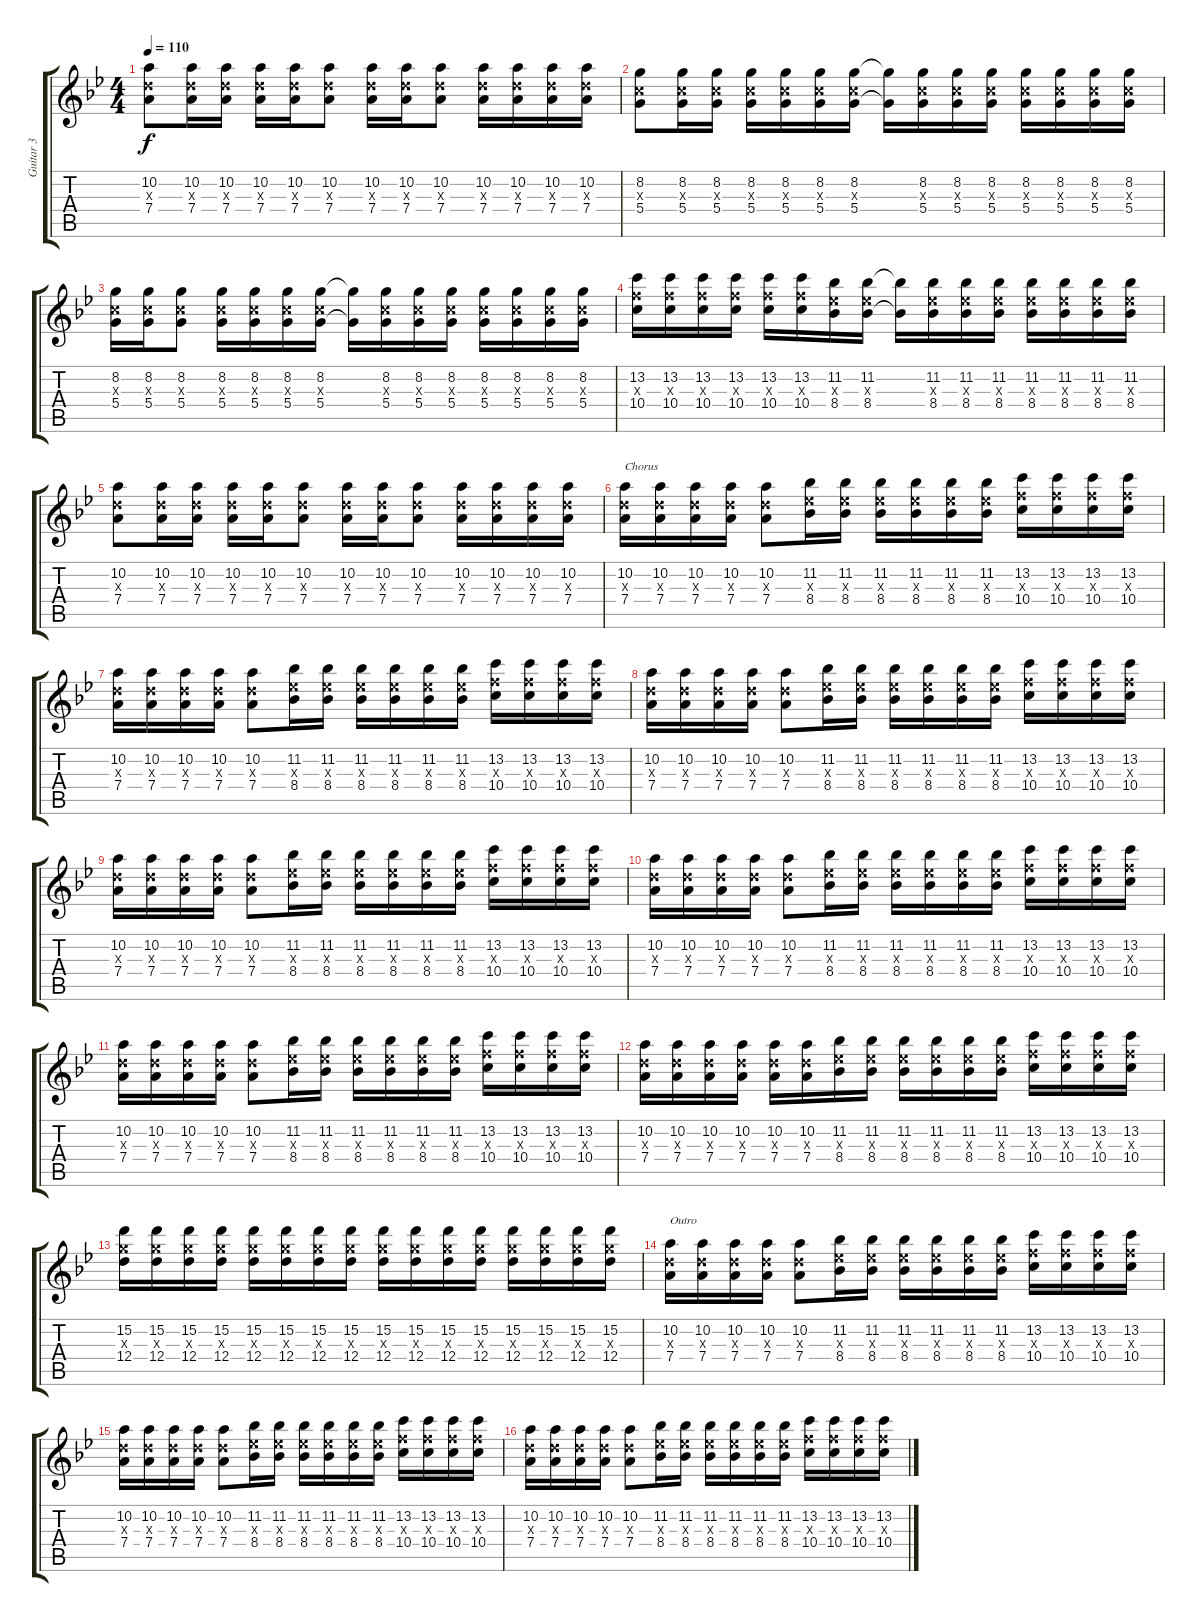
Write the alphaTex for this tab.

\track ("Guitar 3" "Guitar 3") {instrument distortionguitar}
\staff {score tabs}
\tuning (E4 B3 G3 D3 A2 E2) {hide}
\ts (4 4)
\tempo 110
\clef g2
\ks bb
(10.2 7.3{x} 7.4).8{dy f} (10.2 7.3{x} 7.4).16 (10.2 7.3{x} 7.4).16 (10.2 7.3{x} 7.4).16 (10.2 7.3{x} 7.4).16 (10.2 7.3{x} 7.4).8 (10.2 7.3{x} 7.4).16 (10.2 7.3{x} 7.4).16 (10.2 7.3{x} 7.4).8 (10.2 7.3{x} 7.4).16 (10.2 7.3{x} 7.4).16 (10.2 7.3{x} 7.4).16 (10.2 7.3{x} 7.4).16 |
(8.2 5.3{x} 5.4).8 (8.2 5.3{x} 5.4).16 (8.2 5.3{x} 5.4).16 (8.2 5.3{x} 5.4).16 (8.2 5.3{x} 5.4).16 (8.2 5.3{x} 5.4).16 (8.2 5.3{x} 5.4).16 (8.2{t} 5.4{t}).16 (8.2 5.3{x} 5.4).16 (8.2 5.3{x} 5.4).16 (8.2 5.3{x} 5.4).16 (8.2 5.3{x} 5.4).16 (8.2 5.3{x} 5.4).16 (8.2 5.3{x} 5.4).16 (8.2 5.3{x} 5.4).16 |
(8.2 5.3{x} 5.4).16 (8.2 5.3{x} 5.4).16 (8.2 5.3{x} 5.4).8 (8.2 5.3{x} 5.4).16 (8.2 5.3{x} 5.4).16 (8.2 5.3{x} 5.4).16 (8.2 5.3{x} 5.4).16 (8.2{t} 5.4{t}).16 (8.2 5.3{x} 5.4).16 (8.2 5.3{x} 5.4).16 (8.2 5.3{x} 5.4).16 (8.2 5.3{x} 5.4).16 (8.2 5.3{x} 5.4).16 (8.2 5.3{x} 5.4).16 (8.2 5.3{x} 5.4).16 |
(13.2 10.3{x} 10.4).16 (13.2 10.3{x} 10.4).16 (13.2 10.3{x} 10.4).16 (13.2 10.3{x} 10.4).16 (13.2 10.3{x} 10.4).16 (13.2 10.3{x} 10.4).16 (11.2 8.3{x} 8.4).16 (11.2 8.3{x} 8.4).16 (11.2{t} 8.4{t}).16 (11.2 8.3{x} 8.4).16 (11.2 8.3{x} 8.4).16 (11.2 8.3{x} 8.4).16 (11.2 8.3{x} 8.4).16 (11.2 8.3{x} 8.4).16 (11.2 8.3{x} 8.4).16 (11.2 8.3{x} 8.4).16 |
(10.2 7.3{x} 7.4).8 (10.2 7.3{x} 7.4).16 (10.2 7.3{x} 7.4).16 (10.2 7.3{x} 7.4).16 (10.2 7.3{x} 7.4).16 (10.2 7.3{x} 7.4).8 (10.2 7.3{x} 7.4).16 (10.2 7.3{x} 7.4).16 (10.2 7.3{x} 7.4).8 (10.2 7.3{x} 7.4).16 (10.2 7.3{x} 7.4).16 (10.2 7.3{x} 7.4).16 (10.2 7.3{x} 7.4).16 |
(10.2 7.3{x} 7.4).16{txt "Chorus"} (10.2 7.3{x} 7.4).16 (10.2 7.3{x} 7.4).16 (10.2 7.3{x} 7.4).16 (10.2 7.3{x} 7.4).8 (11.2 8.3{x} 8.4).16 (11.2 8.3{x} 8.4).16 (11.2 8.3{x} 8.4).16 (11.2 8.3{x} 8.4).16 (11.2 8.3{x} 8.4).16 (11.2 8.3{x} 8.4).16 (13.2 10.3{x} 10.4).16 (13.2 10.3{x} 10.4).16 (13.2 10.3{x} 10.4).16 (13.2 10.3{x} 10.4).16 |
(10.2 7.3{x} 7.4).16 (10.2 7.3{x} 7.4).16 (10.2 7.3{x} 7.4).16 (10.2 7.3{x} 7.4).16 (10.2 7.3{x} 7.4).8 (11.2 8.3{x} 8.4).16 (11.2 8.3{x} 8.4).16 (11.2 8.3{x} 8.4).16 (11.2 8.3{x} 8.4).16 (11.2 8.3{x} 8.4).16 (11.2 8.3{x} 8.4).16 (13.2 10.3{x} 10.4).16 (13.2 10.3{x} 10.4).16 (13.2 10.3{x} 10.4).16 (13.2 10.3{x} 10.4).16 |
(10.2 7.3{x} 7.4).16 (10.2 7.3{x} 7.4).16 (10.2 7.3{x} 7.4).16 (10.2 7.3{x} 7.4).16 (10.2 7.3{x} 7.4).8 (11.2 8.3{x} 8.4).16 (11.2 8.3{x} 8.4).16 (11.2 8.3{x} 8.4).16 (11.2 8.3{x} 8.4).16 (11.2 8.3{x} 8.4).16 (11.2 8.3{x} 8.4).16 (13.2 10.3{x} 10.4).16 (13.2 10.3{x} 10.4).16 (13.2 10.3{x} 10.4).16 (13.2 10.3{x} 10.4).16 |
(10.2 7.3{x} 7.4).16 (10.2 7.3{x} 7.4).16 (10.2 7.3{x} 7.4).16 (10.2 7.3{x} 7.4).16 (10.2 7.3{x} 7.4).8 (11.2 8.3{x} 8.4).16 (11.2 8.3{x} 8.4).16 (11.2 8.3{x} 8.4).16 (11.2 8.3{x} 8.4).16 (11.2 8.3{x} 8.4).16 (11.2 8.3{x} 8.4).16 (13.2 10.3{x} 10.4).16 (13.2 10.3{x} 10.4).16 (13.2 10.3{x} 10.4).16 (13.2 10.3{x} 10.4).16 |
(10.2 7.3{x} 7.4).16 (10.2 7.3{x} 7.4).16 (10.2 7.3{x} 7.4).16 (10.2 7.3{x} 7.4).16 (10.2 7.3{x} 7.4).8 (11.2 8.3{x} 8.4).16 (11.2 8.3{x} 8.4).16 (11.2 8.3{x} 8.4).16 (11.2 8.3{x} 8.4).16 (11.2 8.3{x} 8.4).16 (11.2 8.3{x} 8.4).16 (13.2 10.3{x} 10.4).16 (13.2 10.3{x} 10.4).16 (13.2 10.3{x} 10.4).16 (13.2 10.3{x} 10.4).16 |
(10.2 7.3{x} 7.4).16 (10.2 7.3{x} 7.4).16 (10.2 7.3{x} 7.4).16 (10.2 7.3{x} 7.4).16 (10.2 7.3{x} 7.4).8 (11.2 8.3{x} 8.4).16 (11.2 8.3{x} 8.4).16 (11.2 8.3{x} 8.4).16 (11.2 8.3{x} 8.4).16 (11.2 8.3{x} 8.4).16 (11.2 8.3{x} 8.4).16 (13.2 10.3{x} 10.4).16 (13.2 10.3{x} 10.4).16 (13.2 10.3{x} 10.4).16 (13.2 10.3{x} 10.4).16 |
(10.2 7.3{x} 7.4).16 (10.2 7.3{x} 7.4).16 (10.2 7.3{x} 7.4).16 (10.2 7.3{x} 7.4).16 (10.2 7.3{x} 7.4).16 (10.2 7.3{x} 7.4).16 (11.2 8.3{x} 8.4).16 (11.2 8.3{x} 8.4).16 (11.2 8.3{x} 8.4).16 (11.2 8.3{x} 8.4).16 (11.2 8.3{x} 8.4).16 (11.2 8.3{x} 8.4).16 (13.2 10.3{x} 10.4).16 (13.2 10.3{x} 10.4).16 (13.2 10.3{x} 10.4).16 (13.2 10.3{x} 10.4).16 |
(15.2 12.3{x} 12.4).16 (15.2 12.3{x} 12.4).16 (15.2 12.3{x} 12.4).16 (15.2 12.3{x} 12.4).16 (15.2 12.3{x} 12.4).16 (15.2 12.3{x} 12.4).16 (15.2 12.3{x} 12.4).16 (15.2 12.3{x} 12.4).16 (15.2 12.3{x} 12.4).16 (15.2 12.3{x} 12.4).16 (15.2 12.3{x} 12.4).16 (15.2 12.3{x} 12.4).16 (15.2 12.3{x} 12.4).16 (15.2 12.3{x} 12.4).16 (15.2 12.3{x} 12.4).16 (15.2 12.3{x} 12.4).16 |
(10.2 7.3{x} 7.4).16{txt "Outro"} (10.2 7.3{x} 7.4).16 (10.2 7.3{x} 7.4).16 (10.2 7.3{x} 7.4).16 (10.2 7.3{x} 7.4).8 (11.2 8.3{x} 8.4).16 (11.2 8.3{x} 8.4).16 (11.2 8.3{x} 8.4).16 (11.2 8.3{x} 8.4).16 (11.2 8.3{x} 8.4).16 (11.2 8.3{x} 8.4).16 (13.2 10.3{x} 10.4).16 (13.2 10.3{x} 10.4).16 (13.2 10.3{x} 10.4).16 (13.2 10.3{x} 10.4).16 |
(10.2 7.3{x} 7.4).16 (10.2 7.3{x} 7.4).16 (10.2 7.3{x} 7.4).16 (10.2 7.3{x} 7.4).16 (10.2 7.3{x} 7.4).8 (11.2 8.3{x} 8.4).16 (11.2 8.3{x} 8.4).16 (11.2 8.3{x} 8.4).16 (11.2 8.3{x} 8.4).16 (11.2 8.3{x} 8.4).16 (11.2 8.3{x} 8.4).16 (13.2 10.3{x} 10.4).16 (13.2 10.3{x} 10.4).16 (13.2 10.3{x} 10.4).16 (13.2 10.3{x} 10.4).16 |
(10.2 7.3{x} 7.4).16 (10.2 7.3{x} 7.4).16 (10.2 7.3{x} 7.4).16 (10.2 7.3{x} 7.4).16 (10.2 7.3{x} 7.4).8 (11.2 8.3{x} 8.4).16 (11.2 8.3{x} 8.4).16 (11.2 8.3{x} 8.4).16 (11.2 8.3{x} 8.4).16 (11.2 8.3{x} 8.4).16 (11.2 8.3{x} 8.4).16 (13.2 10.3{x} 10.4).16 (13.2 10.3{x} 10.4).16 (13.2 10.3{x} 10.4).16 (13.2 10.3{x} 10.4).16
